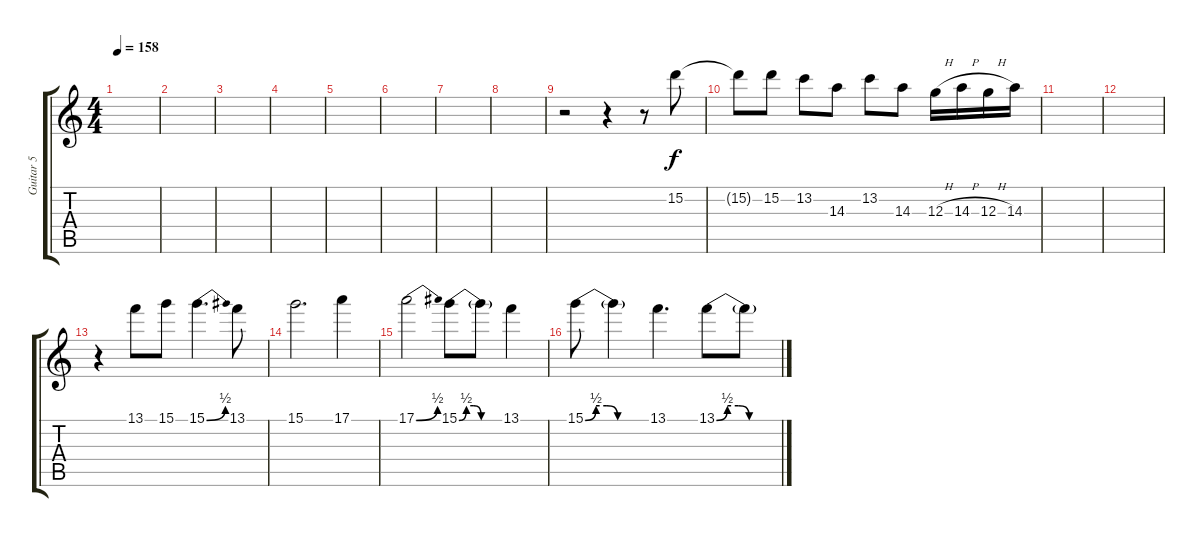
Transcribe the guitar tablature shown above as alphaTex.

\track ("Guitar 5" "Guitar 5") {instrument distortionguitar}
\staff {score tabs}
\tuning (E4 B3 G3 D3 A2 D2) {hide}
\ts (4 4)
\tempo 158
\clef g2
\ks c
|
|
|
|
|
|
|
|
r.2 r.4 r.8 15.2.8 |
15.2{t}.8 15.2.8 13.2.8 14.3.8 13.2.8 14.3.8 12.3{h}.16 14.3{h}.16 12.3{h}.16 14.3.16 |
|
|
r.4 13.1.8 15.1.8 15.1{be (bend 0 0 60 2)}.4{d} 13.1.8 |
15.1.2{d} 17.1.4 |
17.1{be (bend 0 0 60 2)}.2 15.1{be (custom 0 0 10 2 20 2 30 0 60 0)}.8 15.1{t}.8 13.1.4 |
15.1{be (custom 0 0 10 2 20 2 30 0 60 0)}.8 15.1{t}.4 13.1.4{d} 13.1{be (custom 0 0 10 2 20 2 30 0 60 0)}.8 13.1{t}.8
